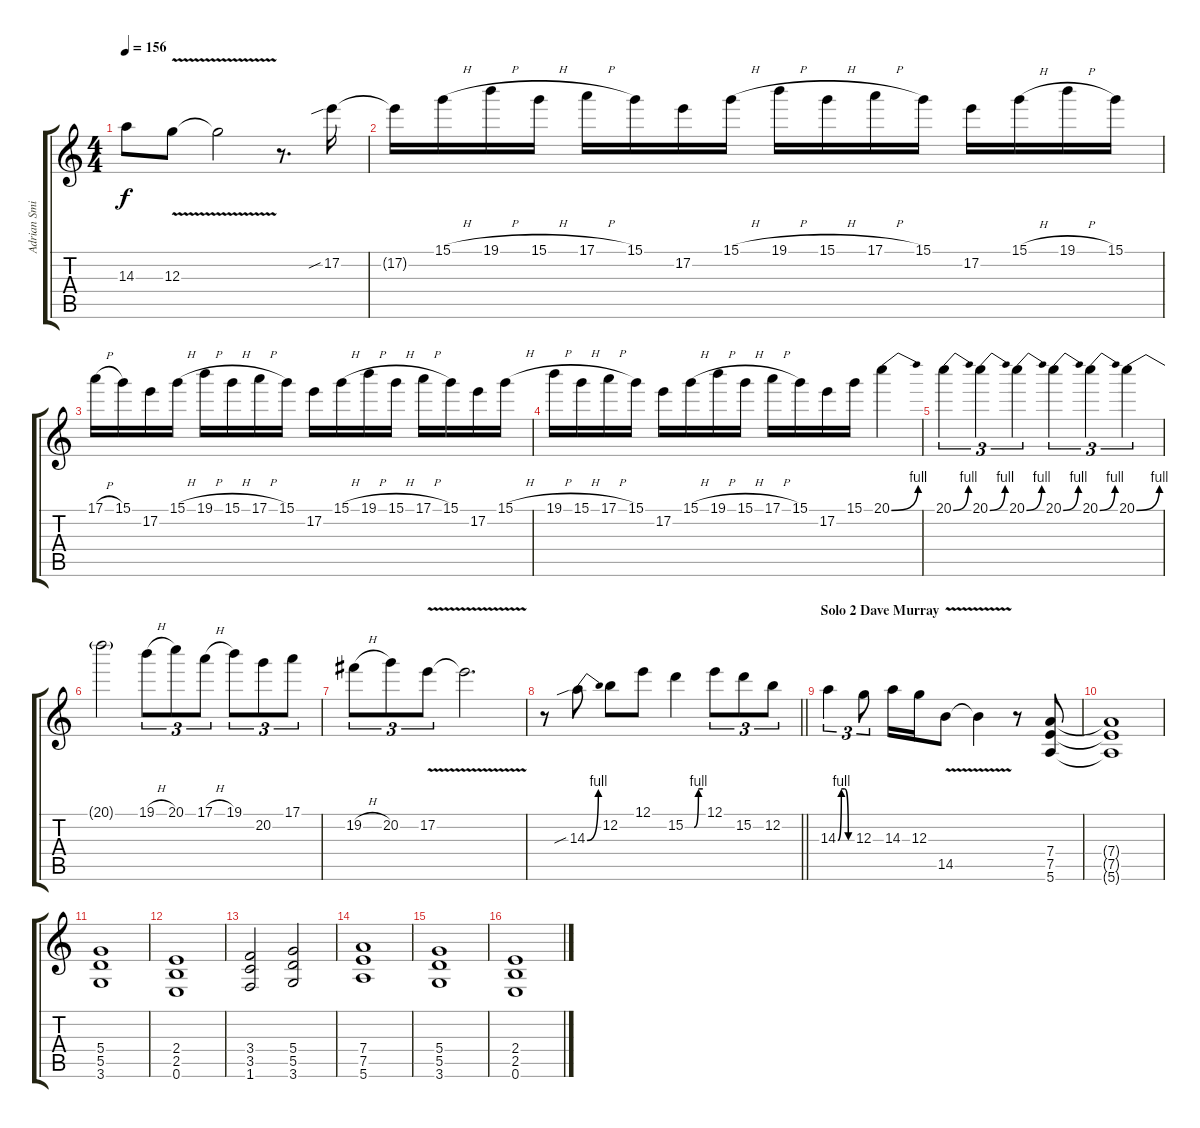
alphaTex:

\track ("Adrian Smith" "Adrian Smi") {instrument overdrivenguitar}
\staff {score tabs}
\tuning (E4 B3 G3 D3 A2 E2) {hide}
\ts (4 4)
\tempo 156
\clef g2
\ks c
14.3.8{dy f} 12.3{v}.8 12.3{t}.2 r.8{d} 17.2{sib}.16 |
17.2{t}.16 15.1{h}.16 19.1{h}.16 15.1{h}.16 17.1{h}.16 15.1.16 17.2.16 15.1{h}.16 19.1{h}.16 15.1{h}.16 17.1{h}.16 15.1.16 17.2.16 15.1{h}.16 19.1{h}.16 15.1.16 |
17.1{h}.16 15.1.16 17.2.16 15.1{h}.16 19.1{h}.16 15.1{h}.16 17.1{h}.16 15.1.16 17.2.16 15.1{h}.16 19.1{h}.16 15.1{h}.16 17.1{h}.16 15.1.16 17.2.16 15.1{h}.16 |
19.1{h}.16 15.1{h}.16 17.1{h}.16 15.1.16 17.2.16 15.1{h}.16 19.1{h}.16 15.1{h}.16 17.1{h}.16 15.1.16 17.2.16 15.1.16 20.1{be (bend 0 0 60 4)}.4 |
20.1{be (bend 0 0 60 4)}.4{tu (3 2)} 20.1{be (bend 0 0 60 4)}.4{tu (3 2)} 20.1{be (bend 0 0 60 4)}.4{tu (3 2)} 20.1{be (bend 0 0 60 4)}.4{tu (3 2)} 20.1{be (bend 0 0 60 4)}.4{tu (3 2)} 20.1{be (bend 0 0 60 4)}.4{tu (3 2)} |
20.1{t}.2 19.1{h}.8{tu (3 2)} 20.1.8{tu (3 2)} 17.1{h}.8{tu (3 2)} 19.1.8{tu (3 2)} 20.2.8{tu (3 2)} 17.1.8{tu (3 2)} |
19.2{h}.8{tu (3 2)} 20.2.8{tu (3 2)} 17.2{v}.8{tu (3 2)} 17.2{t}.2{d} |
\barLineRight lightlight
r.8 14.3{be (bend 0 0 60 4) sib}.8 12.2.8 12.1.8 15.2{be (custom 0 0 30 0 45 4 60 4)}.4 12.1.8{tu (3 2)} 15.2.8{tu (3 2)} 12.2.8{tu (3 2)} |
\section ("" "Solo 2 Dave Murray")
14.3{be (custom 0 0 15 4 30 4 45 0 60 0)}.4{tu (3 2)} 12.3.8{tu (3 2)} 14.3.16 12.3.16 14.5{v}.8 14.5{t}.4 r.8{volume 11} (7.4 7.5 5.6).8 |
(7.4{t} 7.5{t} 5.6{t}).1{volume 11} |
(5.4 5.5 3.6).1 |
(2.4 2.5 0.6).1 |
(3.4 3.5 1.6).2 (5.4 5.5 3.6).2 |
(7.4 7.5 5.6).1 |
(5.4 5.5 3.6).1 |
(2.4 2.5 0.6).1
